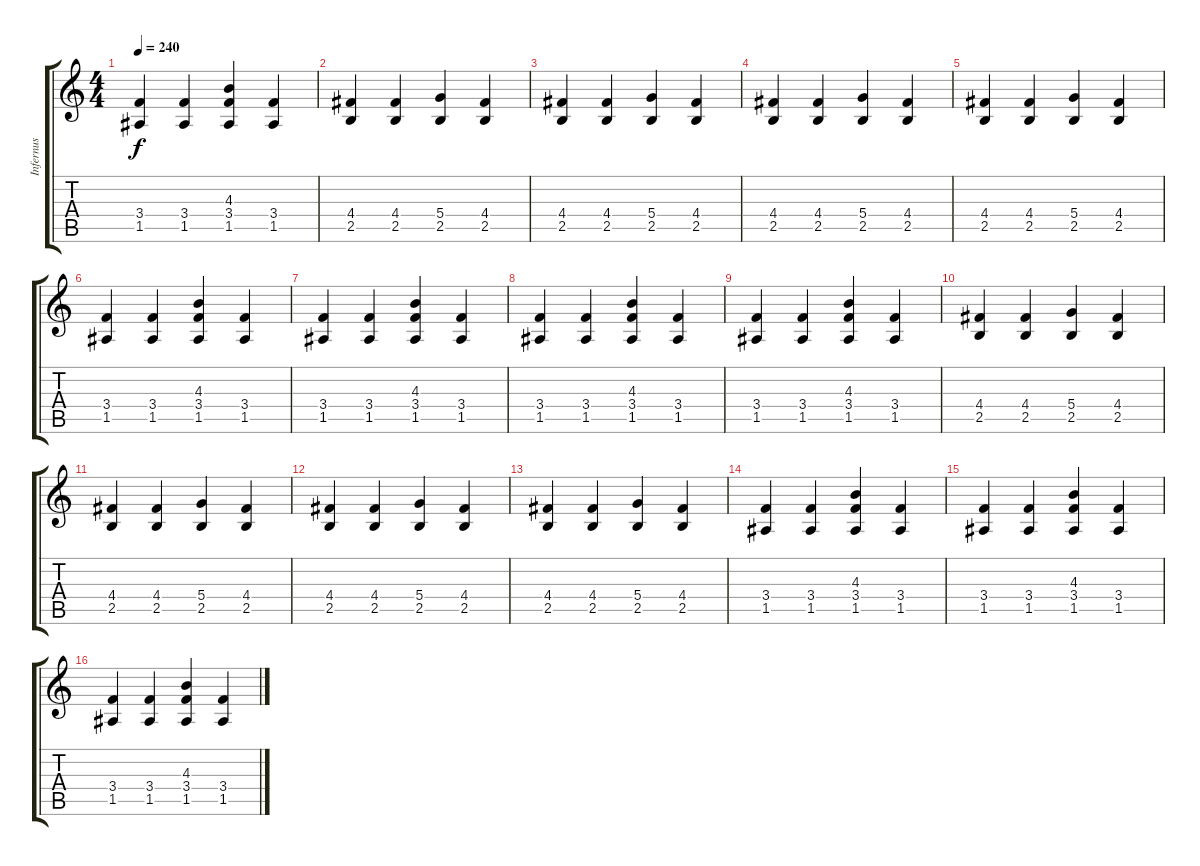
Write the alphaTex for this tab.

\track ("Infernus" "Infernus") {instrument distortionguitar}
\staff {score tabs}
\tuning (E4 B3 G3 D3 A2 E2) {hide}
\ts (4 4)
\tempo 240
\clef g2
\ks c
(3.4 1.5).4{dy f} (3.4 1.5).4 (4.3 3.4 1.5).4 (3.4 1.5).4 |
(4.4 2.5).4 (4.4 2.5).4 (5.4 2.5).4 (4.4 2.5).4 |
(4.4 2.5).4 (4.4 2.5).4 (5.4 2.5).4 (4.4 2.5).4 |
(4.4 2.5).4 (4.4 2.5).4 (5.4 2.5).4 (4.4 2.5).4 |
(4.4 2.5).4 (4.4 2.5).4 (5.4 2.5).4 (4.4 2.5).4 |
(3.4 1.5).4 (3.4 1.5).4 (4.3 3.4 1.5).4 (3.4 1.5).4 |
(3.4 1.5).4 (3.4 1.5).4 (4.3 3.4 1.5).4 (3.4 1.5).4 |
(3.4 1.5).4 (3.4 1.5).4 (4.3 3.4 1.5).4 (3.4 1.5).4 |
(3.4 1.5).4 (3.4 1.5).4 (4.3 3.4 1.5).4 (3.4 1.5).4 |
(4.4 2.5).4 (4.4 2.5).4 (5.4 2.5).4 (4.4 2.5).4 |
(4.4 2.5).4 (4.4 2.5).4 (5.4 2.5).4 (4.4 2.5).4 |
(4.4 2.5).4 (4.4 2.5).4 (5.4 2.5).4 (4.4 2.5).4 |
(4.4 2.5).4 (4.4 2.5).4 (5.4 2.5).4 (4.4 2.5).4 |
(3.4 1.5).4 (3.4 1.5).4 (4.3 3.4 1.5).4 (3.4 1.5).4 |
(3.4 1.5).4 (3.4 1.5).4 (4.3 3.4 1.5).4 (3.4 1.5).4 |
(3.4 1.5).4 (3.4 1.5).4 (4.3 3.4 1.5).4 (3.4 1.5).4
